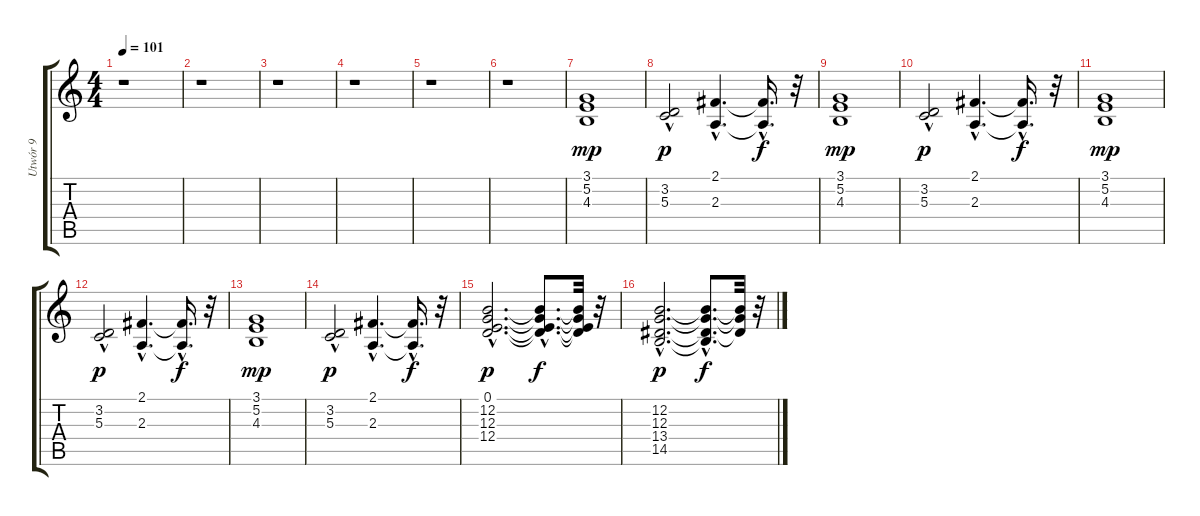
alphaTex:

\track ("Utwór 9" "Utwór 9") {instrument fx8scifi}
\staff {score tabs}
\tuning (E4 B3 G3 D3 A2 E2) {hide}
\ts (4 4)
\tempo 101
\clef g2
\ks c
r.1{dy f} |
r.1 |
r.1 |
r.1 |
r.1 |
r.1 |
(3.1 5.2 4.3).1{dy mp} |
(3.2{hac} 5.3).2{dy p} (2.1{hac} 2.3{hac}).4{d} (2.1{hac t} 2.3{hac t}).16{d dy f} r.32 |
(3.1 5.2 4.3).1{dy mp} |
(3.2{hac} 5.3).2{dy p} (2.1{hac} 2.3{hac}).4{d} (2.1{hac t} 2.3{hac t}).16{d dy f} r.32 |
(3.1 5.2 4.3).1{dy mp} |
(3.2{hac} 5.3).2{dy p} (2.1{hac} 2.3{hac}).4{d} (2.1{hac t} 2.3{hac t}).16{d dy f} r.32 |
(3.1 5.2 4.3).1{dy mp} |
(3.2{hac} 5.3).2{dy p} (2.1{hac} 2.3{hac}).4{d} (2.1{hac t} 2.3{hac t}).16{d dy f} r.32 |
(0.1{hac} 12.2{hac} 12.3{hac} 12.4{hac}).2{d dy p} (0.1{hac t} 12.2{hac t} 12.3{hac t} 12.4{hac t}).8{d dy f} (0.1{t} 12.2{t} 12.3{t} 12.4{t}).32 r.32 |
(12.2{hac} 12.3{hac} 13.4{hac} 14.5{hac}).2{d dy p} (12.2{hac t} 12.3{hac t} 13.4{hac t} 14.5{hac t}).8{d dy f} (12.2{t} 12.3{t} 13.4{t}).32 r.32
